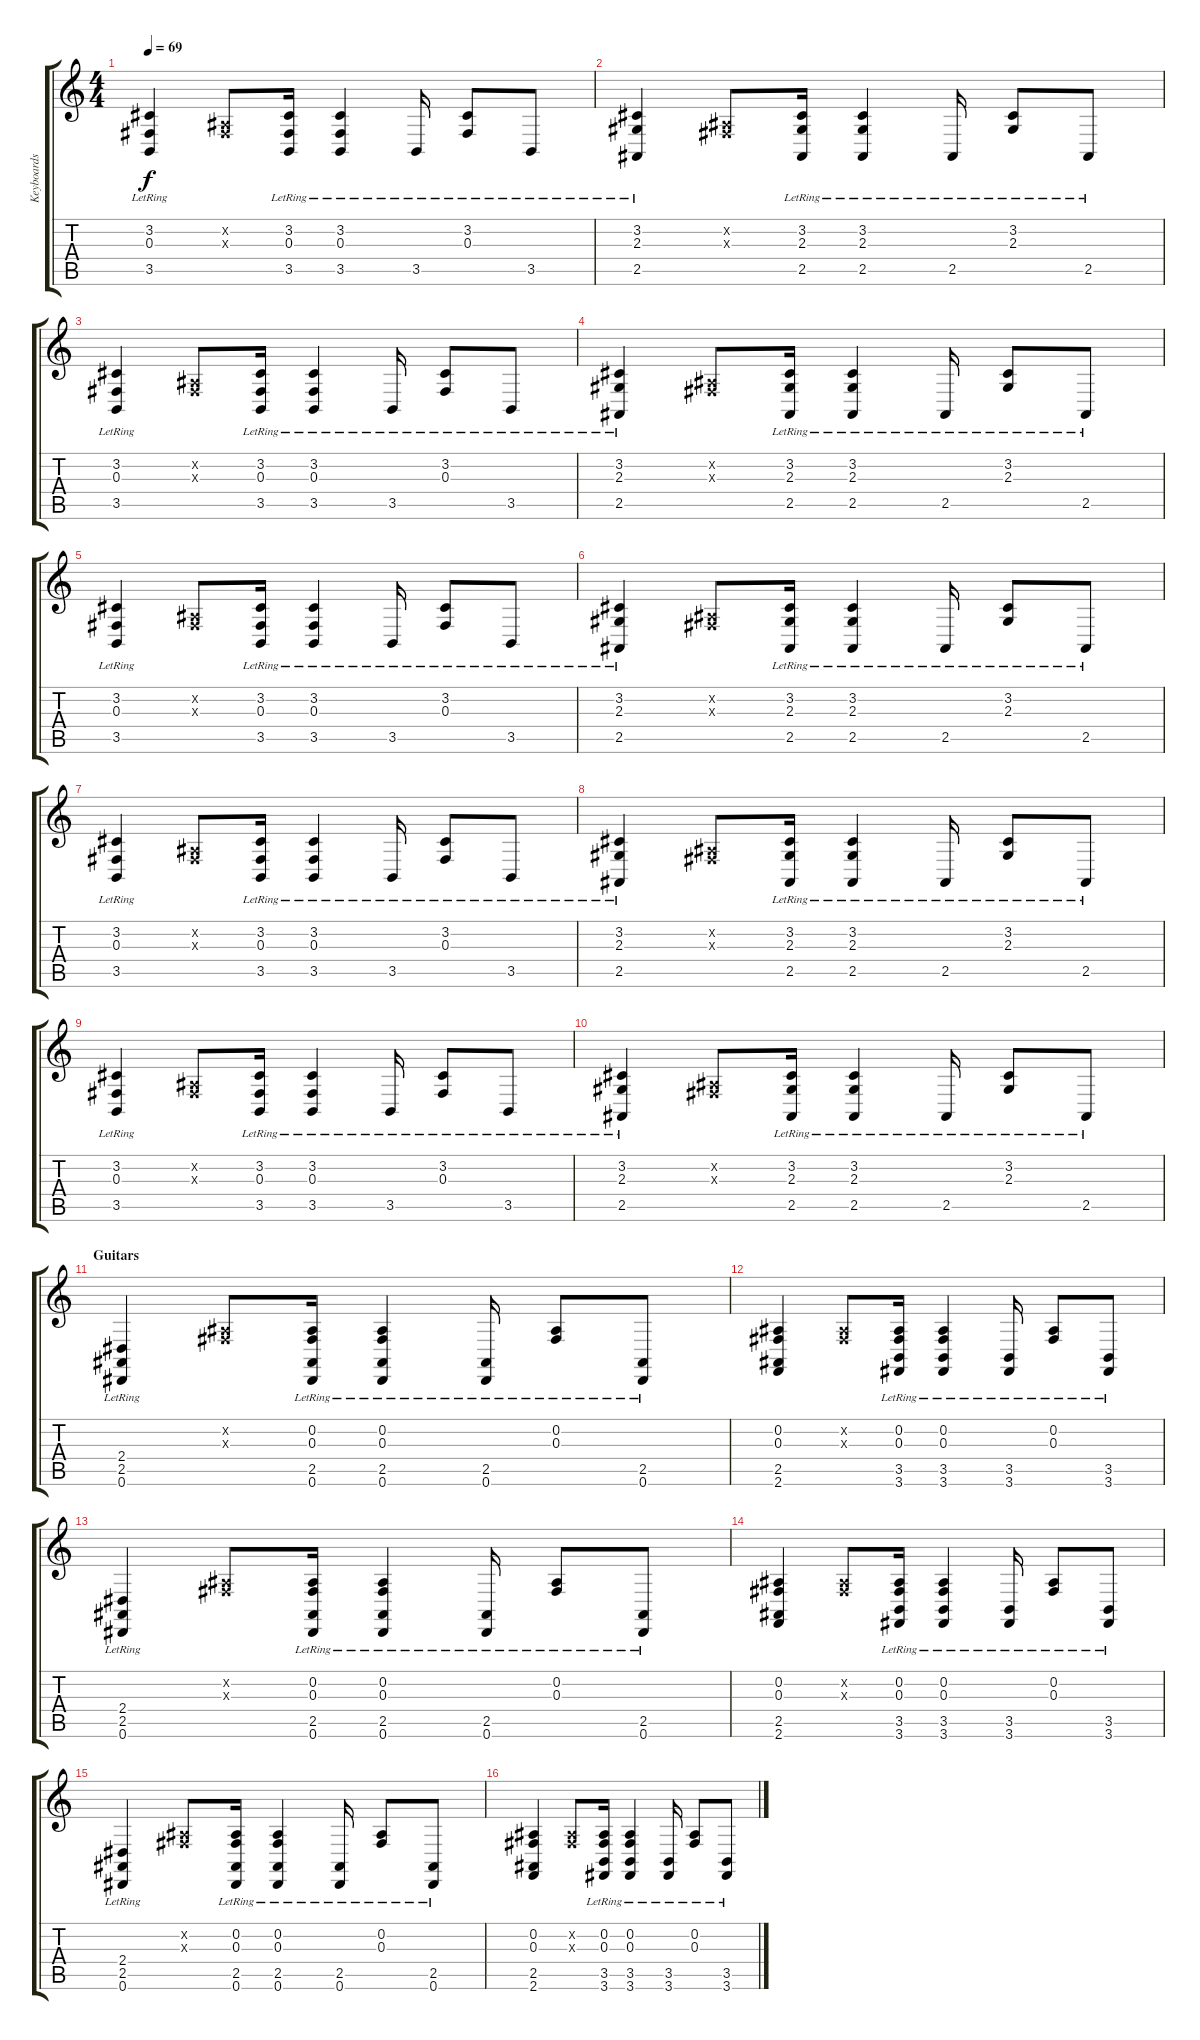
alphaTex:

\track ("Keyboards" "Keyboards") {instrument brightacousticpiano}
\staff {score tabs}
\tuning (Eb4 Bb3 Gb3 Db3 Ab2 Eb2) {hide}
\ts (4 4)
\tempo 69
\clef g2
\ks c
(3.2{lr} 0.3{lr} 3.5{lr}).4{dy f} (0.2{x} 0.3{x}).8 (3.2{lr} 0.3{lr} 3.5{lr}).16 (3.2{lr} 0.3{lr} 3.5{lr}).4 3.5{lr}.16 (3.2{lr} 0.3{lr}).8 3.5{lr}.8 |
(3.2{lr} 2.3{lr} 2.5{lr}).4 (0.2{x} 0.3{x}).8 (3.2{lr} 2.3{lr} 2.5{lr}).16 (3.2{lr} 2.3{lr} 2.5{lr}).4 2.5{lr}.16 (3.2{lr} 2.3{lr}).8 2.5{lr}.8 |
(3.2{lr} 0.3{lr} 3.5{lr}).4 (0.2{x} 0.3{x}).8 (3.2{lr} 0.3{lr} 3.5{lr}).16 (3.2{lr} 0.3{lr} 3.5{lr}).4 3.5{lr}.16 (3.2{lr} 0.3{lr}).8 3.5{lr}.8 |
(3.2{lr} 2.3{lr} 2.5{lr}).4 (0.2{x} 0.3{x}).8 (3.2{lr} 2.3{lr} 2.5{lr}).16 (3.2{lr} 2.3{lr} 2.5{lr}).4 2.5{lr}.16 (3.2{lr} 2.3{lr}).8 2.5{lr}.8 |
(3.2{lr} 0.3{lr} 3.5{lr}).4 (0.2{x} 0.3{x}).8 (3.2{lr} 0.3{lr} 3.5{lr}).16 (3.2{lr} 0.3{lr} 3.5{lr}).4 3.5{lr}.16 (3.2{lr} 0.3{lr}).8 3.5{lr}.8 |
(3.2{lr} 2.3{lr} 2.5{lr}).4 (0.2{x} 0.3{x}).8 (3.2{lr} 2.3{lr} 2.5{lr}).16 (3.2{lr} 2.3{lr} 2.5{lr}).4 2.5{lr}.16 (3.2{lr} 2.3{lr}).8 2.5{lr}.8 |
(3.2{lr} 0.3{lr} 3.5{lr}).4 (0.2{x} 0.3{x}).8 (3.2{lr} 0.3{lr} 3.5{lr}).16 (3.2{lr} 0.3{lr} 3.5{lr}).4 3.5{lr}.16 (3.2{lr} 0.3{lr}).8 3.5{lr}.8 |
(3.2{lr} 2.3{lr} 2.5{lr}).4 (0.2{x} 0.3{x}).8 (3.2{lr} 2.3{lr} 2.5{lr}).16 (3.2{lr} 2.3{lr} 2.5{lr}).4 2.5{lr}.16 (3.2{lr} 2.3{lr}).8 2.5{lr}.8 |
(3.2{lr} 0.3{lr} 3.5{lr}).4 (0.2{x} 0.3{x}).8 (3.2{lr} 0.3{lr} 3.5{lr}).16 (3.2{lr} 0.3{lr} 3.5{lr}).4 3.5{lr}.16 (3.2{lr} 0.3{lr}).8 3.5{lr}.8 |
(3.2{lr} 2.3{lr} 2.5{lr}).4 (0.2{x} 0.3{x}).8 (3.2{lr} 2.3{lr} 2.5{lr}).16 (3.2{lr} 2.3{lr} 2.5{lr}).4 2.5{lr}.16 (3.2{lr} 2.3{lr}).8 2.5{lr}.8 |
\section ("" "Guitars")
(2.4 2.5{lr} 0.6).4 (0.2{x} 0.3{x}).8 (0.2 0.3 2.5{lr} 0.6).16 (0.2 0.3 2.5{lr} 0.6).4 (2.5{lr} 0.6).16 (0.2{lr} 0.3{lr}).8 (2.5{lr} 0.6).8 |
(0.2 0.3 2.5 2.6).4 (0.2{x} 0.3{x}).8 (0.2 0.3 3.5{lr} 3.6).16 (0.2 0.3 3.5{lr} 3.6).4 (3.5{lr} 3.6).16 (0.2{lr} 0.3{lr}).8 (3.5{lr} 3.6).8 |
(2.4 2.5{lr} 0.6).4 (0.2{x} 0.3{x}).8 (0.2 0.3 2.5{lr} 0.6).16 (0.2 0.3 2.5{lr} 0.6).4 (2.5{lr} 0.6).16 (0.2{lr} 0.3{lr}).8 (2.5{lr} 0.6).8 |
(0.2 0.3 2.5 2.6).4 (0.2{x} 0.3{x}).8 (0.2 0.3 3.5{lr} 3.6).16 (0.2 0.3 3.5{lr} 3.6).4 (3.5{lr} 3.6).16 (0.2{lr} 0.3{lr}).8 (3.5{lr} 3.6).8 |
(2.4 2.5{lr} 0.6).4 (0.2{x} 0.3{x}).8 (0.2 0.3 2.5{lr} 0.6).16 (0.2 0.3 2.5{lr} 0.6).4 (2.5{lr} 0.6).16 (0.2{lr} 0.3{lr}).8 (2.5{lr} 0.6).8 |
(0.2 0.3 2.5 2.6).4 (0.2{x} 0.3{x}).8 (0.2 0.3 3.5{lr} 3.6).16 (0.2 0.3 3.5{lr} 3.6).4 (3.5{lr} 3.6).16 (0.2{lr} 0.3{lr}).8 (3.5{lr} 3.6).8
